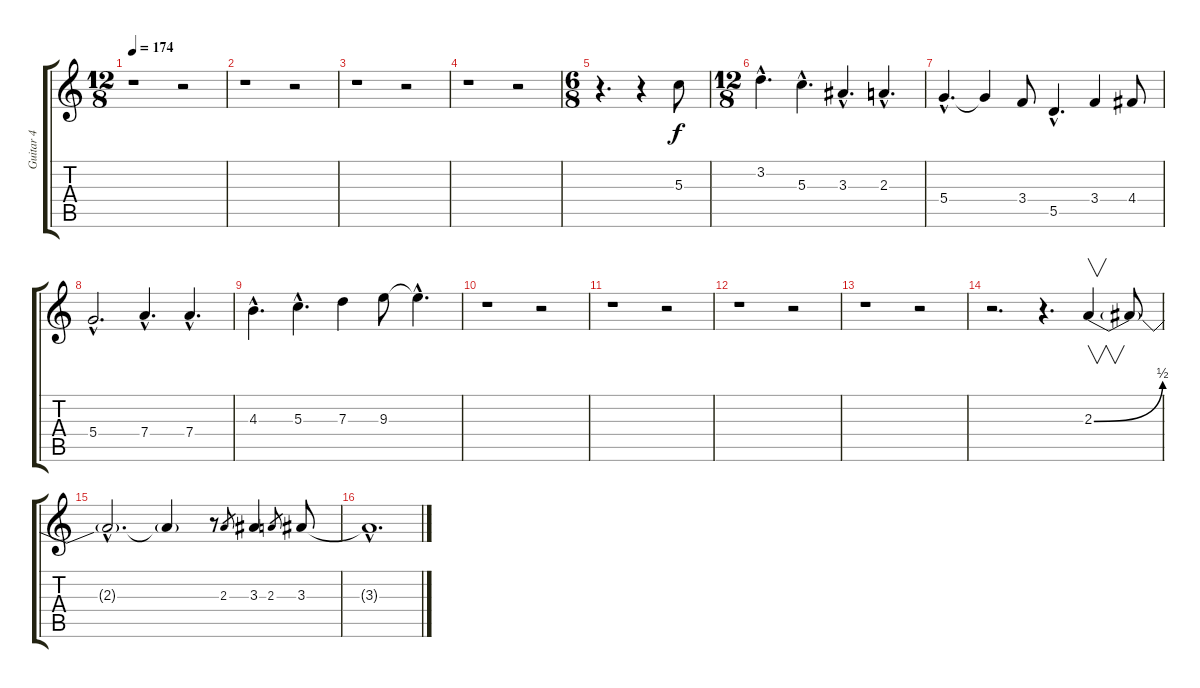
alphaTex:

\track ("Guitar 4" "Guitar 4") {instrument distortionguitar}
\staff {score tabs}
\tuning (E4 B3 G3 D3 A2 E2) {hide}
\ts (12 8)
\tempo 174
\clef g2
\ks c
r.1{dy f} r.2 |
r.1 r.2 |
r.1 r.2 |
r.1 r.2 |
\ts (6 8)
r.4{d} r.4 5.3.8 |
\ts (12 8)
3.2{hac}.4{d} 5.3{hac}.4{d} 3.3{hac}.4{d} 2.3{hac}.4{d} |
5.4{hac}.4{d} 5.4{t}.4 3.4.8 5.5{hac}.4{d} 3.4.4 4.4.8 |
5.4{hac}.2{d} 7.4{hac}.4{d} 7.4{hac}.4{d} |
4.3{hac}.4{d} 5.3{hac}.4{d} 7.3.4 9.3.8 9.3{hac t}.4{d} |
r.1 r.2 |
r.1 r.2 |
r.1 r.2 |
r.1 r.2 |
r.2{d} r.4{d} 2.3{be (bend 0 0 60 2)}.4{v} 2.3{t}.8 |
2.3{hac t}.2{d} 2.3{t}.4 r.8 2.3.8{gr} 3.3.4 2.3.8{gr} 3.3.8 |
3.3{hac t}.1{d}
